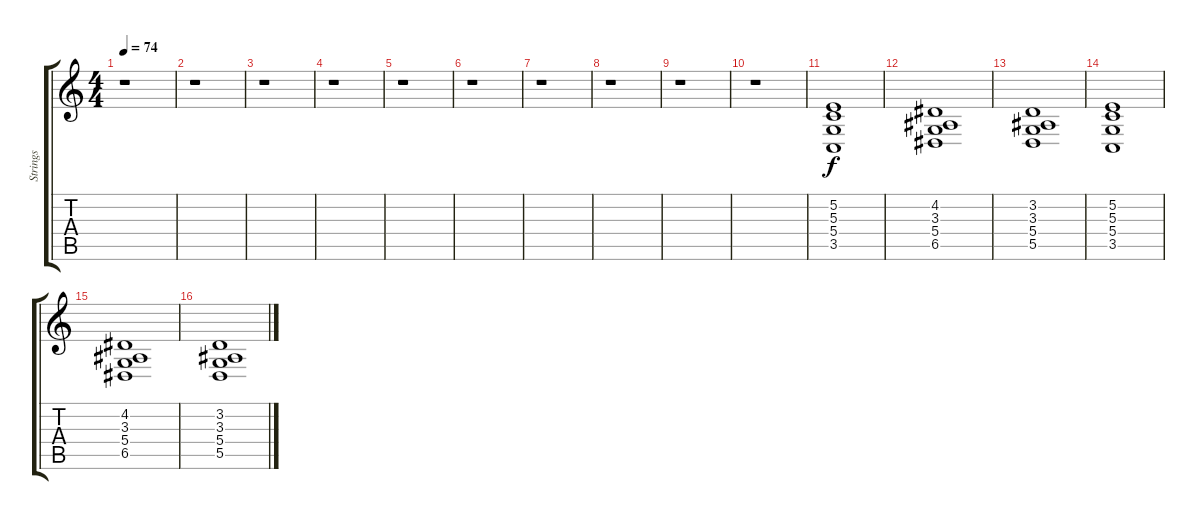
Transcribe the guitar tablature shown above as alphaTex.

\track ("Strings" "Strings") {instrument synthstrings1}
\staff {score tabs}
\tuning (E4 B3 G3 D3 A2 E2) {hide}
\ts (4 4)
\tempo 74
\clef g2
\ks c
r.1{dy f} |
r.1 |
r.1 |
r.1 |
r.1 |
r.1 |
r.1 |
r.1 |
r.1 |
r.1 |
(5.2 5.3 5.4 3.5).1 |
(4.2 3.3 5.4 6.5).1 |
(3.2 3.3 5.4 5.5).1 |
(5.2 5.3 5.4 3.5).1 |
(4.2 3.3 5.4 6.5).1 |
(3.2 3.3 5.4 5.5).1
